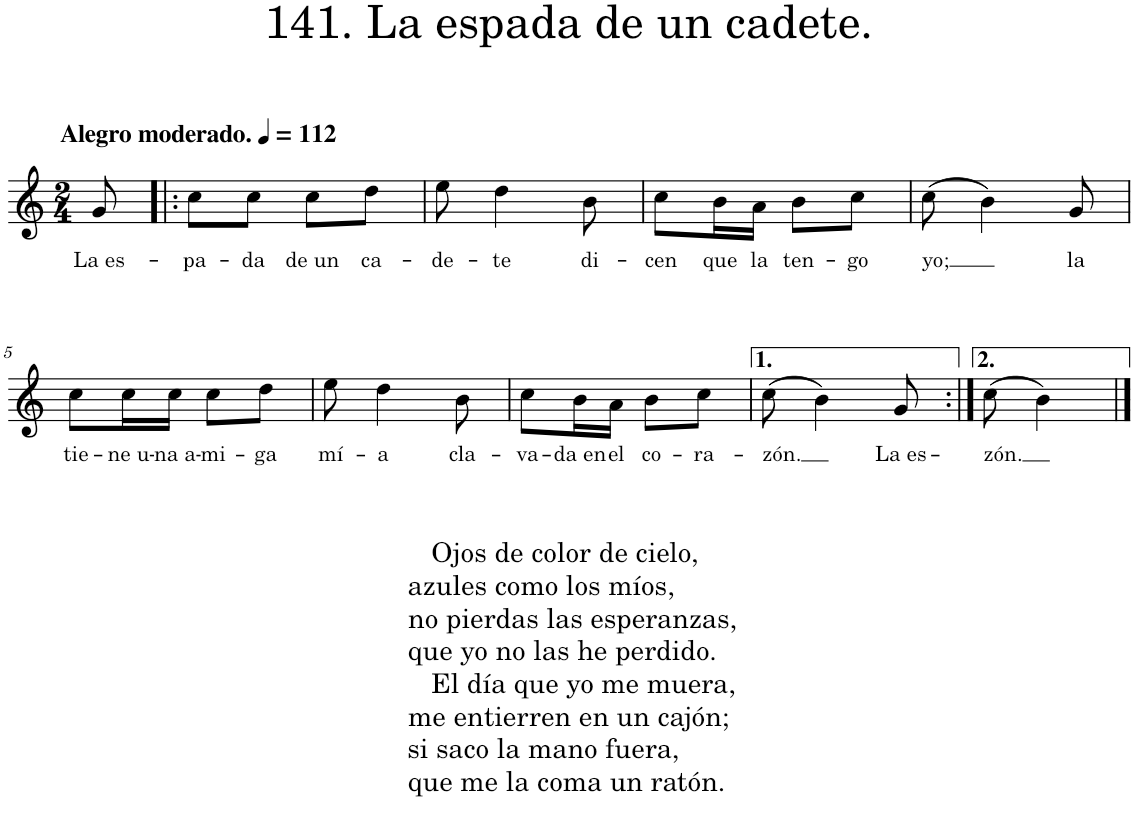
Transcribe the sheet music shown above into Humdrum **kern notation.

**kern	**text
*part1	*part1
*staff1	*staff1
*I"Piano	*
*I'Pno.	*
*clefG2	*
*k[]	*
*M2/4	*
*MM112	*
=	=
!LO:TX:a:B:t=Alegro moderado.	!
!	!LO:LY:b
8g/	La es-
=1!|:	=1!|:
!	!LO:LY:b
8cc\L	-pa-
!	!LO:LY:b
8cc\J	-da
!	!LO:LY:b
8cc\L	de un
!	!LO:LY:b
8dd\J	ca-
=2	=2
!	!LO:LY:b
8ee\	-de-
!	!LO:LY:b
4dd\	-te
!	!LO:LY:b
8b\	di-
=3	=3
!	!LO:LY:b
8cc\L	-cen
!	!LO:LY:b
16b\L	que
!	!LO:LY:b
16a\JJ	la
!	!LO:LY:b
8b\L	ten-
!	!LO:LY:b
8cc\J	-go
=4	=4
!	!LO:LY:b
(8cc\	yo;
4b\)	.
!	!LO:LY:b
8g/	la
!!LO:LB:g=z
=5	=5
!LO:TX:b:t=Ojos de color de cielo,	!
!LO:TX:b:t=azules como los míos,	!
!LO:TX:b:t=no pierdas las esperanzas,	!
!LO:TX:b:t=que yo no las he perdido.	!
!LO:TX:b:t=El día que yo me muera,	!
!LO:TX:b:t=me entierren en un cajón;	!
!LO:TX:b:t=si saco la mano fuera,	!
!LO:TX:b:t=que me la coma un ratón.	!
!	!LO:LY:b
8cc\L	tie-
!	!LO:LY:b
16cc\L	-ne u-
!	!LO:LY:b
16cc\JJ	-na a-
!	!LO:LY:b
8cc\L	-mi-
!	!LO:LY:b
8dd\J	-ga
=6	=6
!	!LO:LY:b
8ee\	mí-
!	!LO:LY:b
4dd\	-a
!	!LO:LY:b
8b\	cla-
=7	=7
!	!LO:LY:b
8cc\L	-va-
!	!LO:LY:b
16b\L	-da en
!	!LO:LY:b
16a\JJ	el
!	!LO:LY:b
8b\L	co-
!	!LO:LY:b
8cc\J	-ra-
=8	=8
!	!LO:LY:b
(8cc\	-zón.
4b\)	.
!	!LO:LY:b
8g/	La es-
=9:|!	=9:|!
!	!LO:LY:b
(8cc\	-zón.
4b\)	.
==	==
*-	*-
